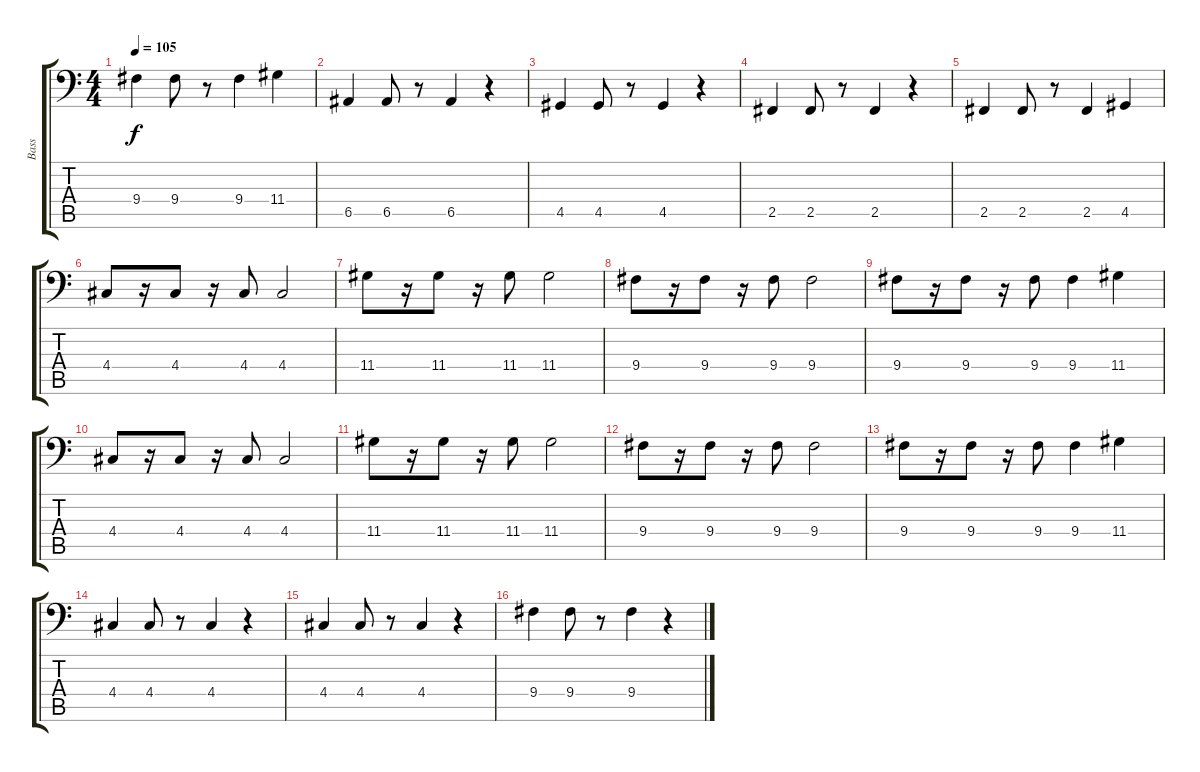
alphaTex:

\track ("Bass" "Bass") {instrument electricbassfinger}
\staff {score tabs}
\tuning (C3 G2 D2 A1 E1 B0) {hide}
\ts (4 4)
\tempo 105
\clef f4
\ks c
9.4.4{dy f} 9.4.8 r.8 9.4.4 11.4.4 |
6.5.4 6.5.8 r.8 6.5.4 r.4 |
4.5.4 4.5.8 r.8 4.5.4 r.4 |
2.5.4 2.5.8 r.8 2.5.4 r.4 |
2.5.4 2.5.8 r.8 2.5.4 4.5.4 |
4.4.8 r.16 4.4.8 r.16 4.4.8 4.4.2 |
11.4.8 r.16 11.4.8 r.16 11.4.8 11.4.2 |
9.4.8 r.16 9.4.8 r.16 9.4.8 9.4.2 |
9.4.8 r.16 9.4.8 r.16 9.4.8 9.4.4 11.4.4 |
4.4.8 r.16 4.4.8 r.16 4.4.8 4.4.2 |
11.4.8 r.16 11.4.8 r.16 11.4.8 11.4.2 |
9.4.8 r.16 9.4.8 r.16 9.4.8 9.4.2 |
9.4.8 r.16 9.4.8 r.16 9.4.8 9.4.4 11.4.4 |
4.4.4 4.4.8 r.8 4.4.4 r.4 |
4.4.4 4.4.8 r.8 4.4.4 r.4 |
9.4.4 9.4.8 r.8 9.4.4 r.4
